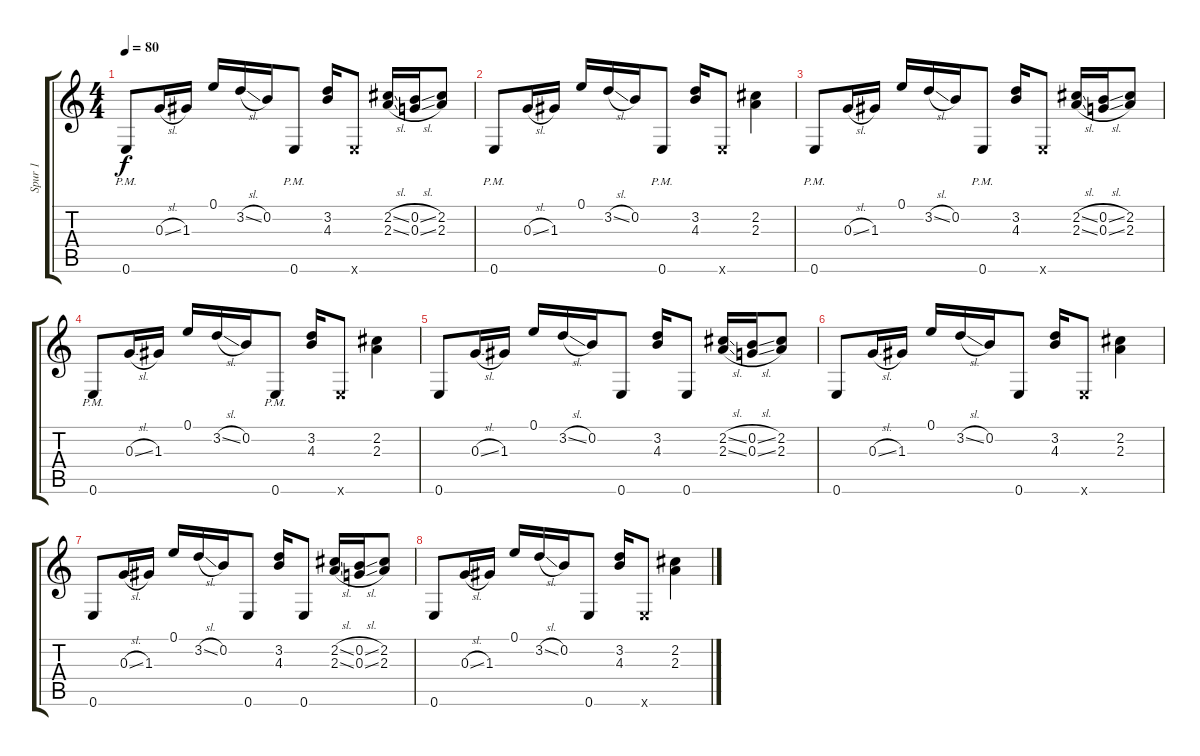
\track ("Spur 1" "Spur 1") {instrument acousticguitarnylon}
\staff {score tabs}
\tuning (E4 B3 G3 D3 A2 E2) {hide}
\ts (4 4)
\tempo 80
\clef g2
\ks c
0.6{pm}.8{dy f volume 13 balance 13 instrument acousticguitarnylon} 0.3{sl}.16 1.3.16 0.1.16 3.2{sl}.16 0.2.16 0.6{pm}.8 (3.2 4.3).16 0.6{x}.8 (2.2{sl} 2.3{sl}).16 (0.2{sl} 0.3{sl}).16 (2.2 2.3).8 |
0.6{pm}.8 0.3{sl}.16 1.3.16 0.1.16 3.2{sl}.16 0.2.16 0.6{pm}.8 (3.2 4.3).16 0.6{x}.8 (2.2 2.3).4 |
0.6{pm}.8 0.3{sl}.16 1.3.16 0.1.16 3.2{sl}.16 0.2.16 0.6{pm}.8 (3.2 4.3).16 0.6{x}.8 (2.2{sl} 2.3{sl}).16 (0.2{sl} 0.3{sl}).16 (2.2 2.3).8 |
0.6{pm}.8 0.3{sl}.16 1.3.16 0.1.16 3.2{sl}.16 0.2.16 0.6{pm}.8 (3.2 4.3).16 0.6{x}.8 (2.2 2.3).4 |
0.6.8{volume 13 balance 8 instrument electricguitarjazz} 0.3{sl}.16 1.3.16 0.1.16 3.2{sl}.16 0.2.16 0.6.8 (3.2 4.3).16 0.6.8 (2.2{sl} 2.3{sl}).16 (0.2{sl} 0.3{sl}).16 (2.2 2.3).8 |
0.6.8 0.3{sl}.16 1.3.16 0.1.16 3.2{sl}.16 0.2.16 0.6.8 (3.2 4.3).16 0.6{x}.8 (2.2 2.3).4 |
0.6.8 0.3{sl}.16 1.3.16 0.1.16 3.2{sl}.16 0.2.16 0.6.8 (3.2 4.3).16 0.6.8 (2.2{sl} 2.3{sl}).16 (0.2{sl} 0.3{sl}).16 (2.2 2.3).8 |
0.6.8 0.3{sl}.16 1.3.16 0.1.16 3.2{sl}.16 0.2.16 0.6.8 (3.2 4.3).16 0.6{x}.8 (2.2 2.3).4
